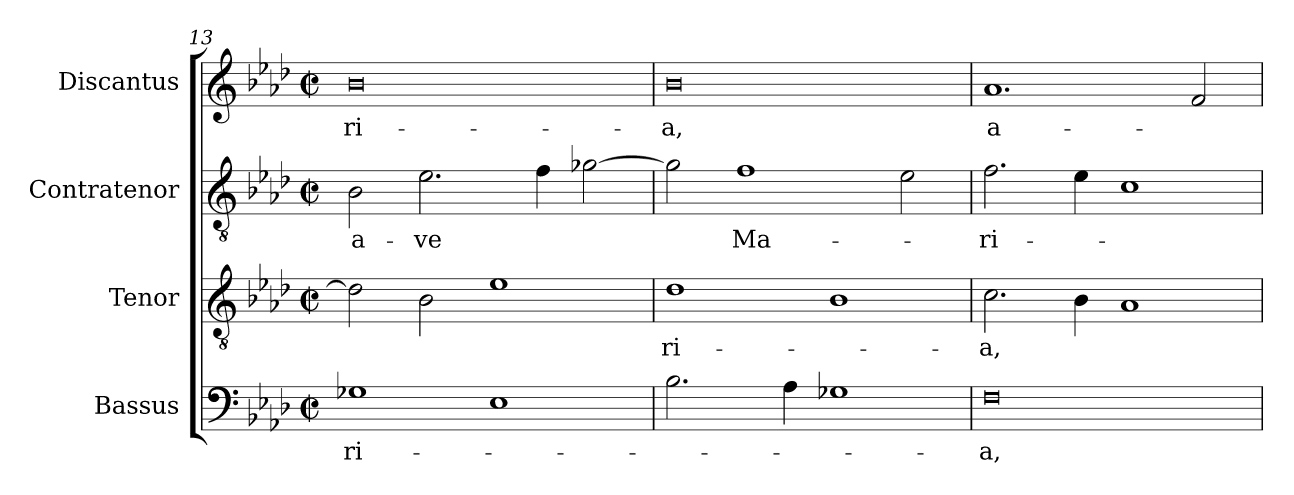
**kern	**text	**kern	**text	**kern	**text	**kern	**text
*part4	*part4	*part3	*part3	*part2	*part2	*part1	*part1
*staff4	*staff4	*staff3	*staff3	*staff2	*staff2	*staff1	*staff1
*I"Bassus	*	*I"Tenor	*	*I"Contratenor	*	*I"Discantus	*
*clefF4	*	*clefGv2	*	*clefGv2	*	*clefG2	*
*k[b-e-a-d-]	*	*k[b-e-a-d-]	*	*k[b-e-a-d-]	*	*k[b-e-a-d-]	*
*A-:	*	*A-:	*	*A-:	*	*A-:	*
*M2/2	*	*M2/2	*	*M2/2	*	*M2/2	*
*met(c|)	*	*met(c|)	*	*met(c|)	*	*met(c|)	*
=13	=13	=13	=13	=13	=13	=13	=13
!	!LO:LY:b:cj	!	!	!	!LO:LY:b:cj	!	!LO:LY:b:rj
1G-X	-ri-	2d-\]	.	2B-\	a-	0b-	-ri-
!	!	!	!	!	!LO:LY:b:cj	!	!
.	.	2B-\	.	2.e-\	-ve	.	.
1E-	.	1e-	.	.	.	.	.
.	.	.	.	4f\	.	.	.
.	.	.	.	[>2g-X\	.	.	.
=14	=14	=14	=14	=14	=14	=14	=14
!	!	!	!LO:LY:b:cj	!	!	!	!LO:LY:b:cj
2.B-\	.	1d-	-ri-	2g-\]	.	0b-	-a,
!	!	!	!	!	!LO:LY:b:cj	!	!
.	.	.	.	1f	Ma-	.	.
4A-\	.	.	.	.	.	.	.
1G-X	.	1B-	.	.	.	.	.
.	.	.	.	2e-\	.	.	.
=15	=15	=15	=15	=15	=15	=15	=15
!	!LO:LY:b:cj	!	!LO:LY:b:cj	!	!LO:LY:b:cj	!	!LO:LY:b:rj
0F	-a,	2.c\	-a,	2.f\	-ri-	1.a-	a-
.	.	4B-\	.	4e-\	.	.	.
.	.	1A-	.	1c	.	.	.
.	.	.	.	.	.	2f/	.
=	=	=	=	=	=	=	=
*-	*-	*-	*-	*-	*-	*-	*-
